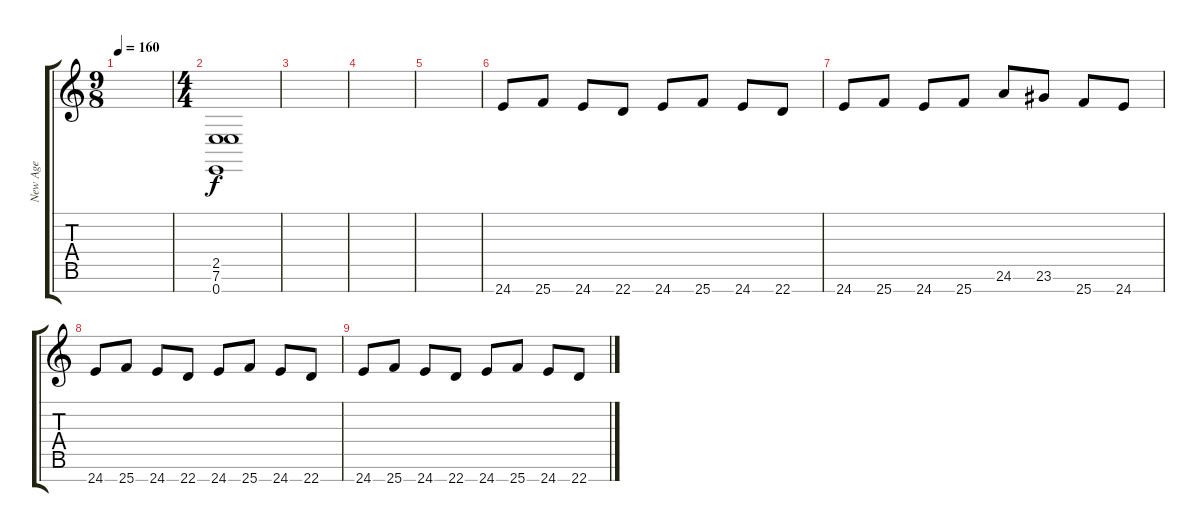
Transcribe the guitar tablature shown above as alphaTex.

\track ("New Age" "New Age") {instrument pad1newage}
\staff {score tabs}
\tuning (A4 E4 C4 G3 D3 A2 E2) {hide}
\ts (9 8)
\tempo 160
\clef g2
\ks c
|
\ts (4 4)
(2.5 7.6 0.7).1 |
|
|
|
24.7.8 25.7.8 24.7.8 22.7.8 24.7.8 25.7.8 24.7.8 22.7.8 |
24.7.8 25.7.8 24.7.8 25.7.8 24.6.8 23.6.8 25.7.8 24.7.8 |
24.7.8 25.7.8 24.7.8 22.7.8 24.7.8 25.7.8 24.7.8 22.7.8 |
24.7.8 25.7.8 24.7.8 22.7.8 24.7.8 25.7.8 24.7.8 22.7.8
